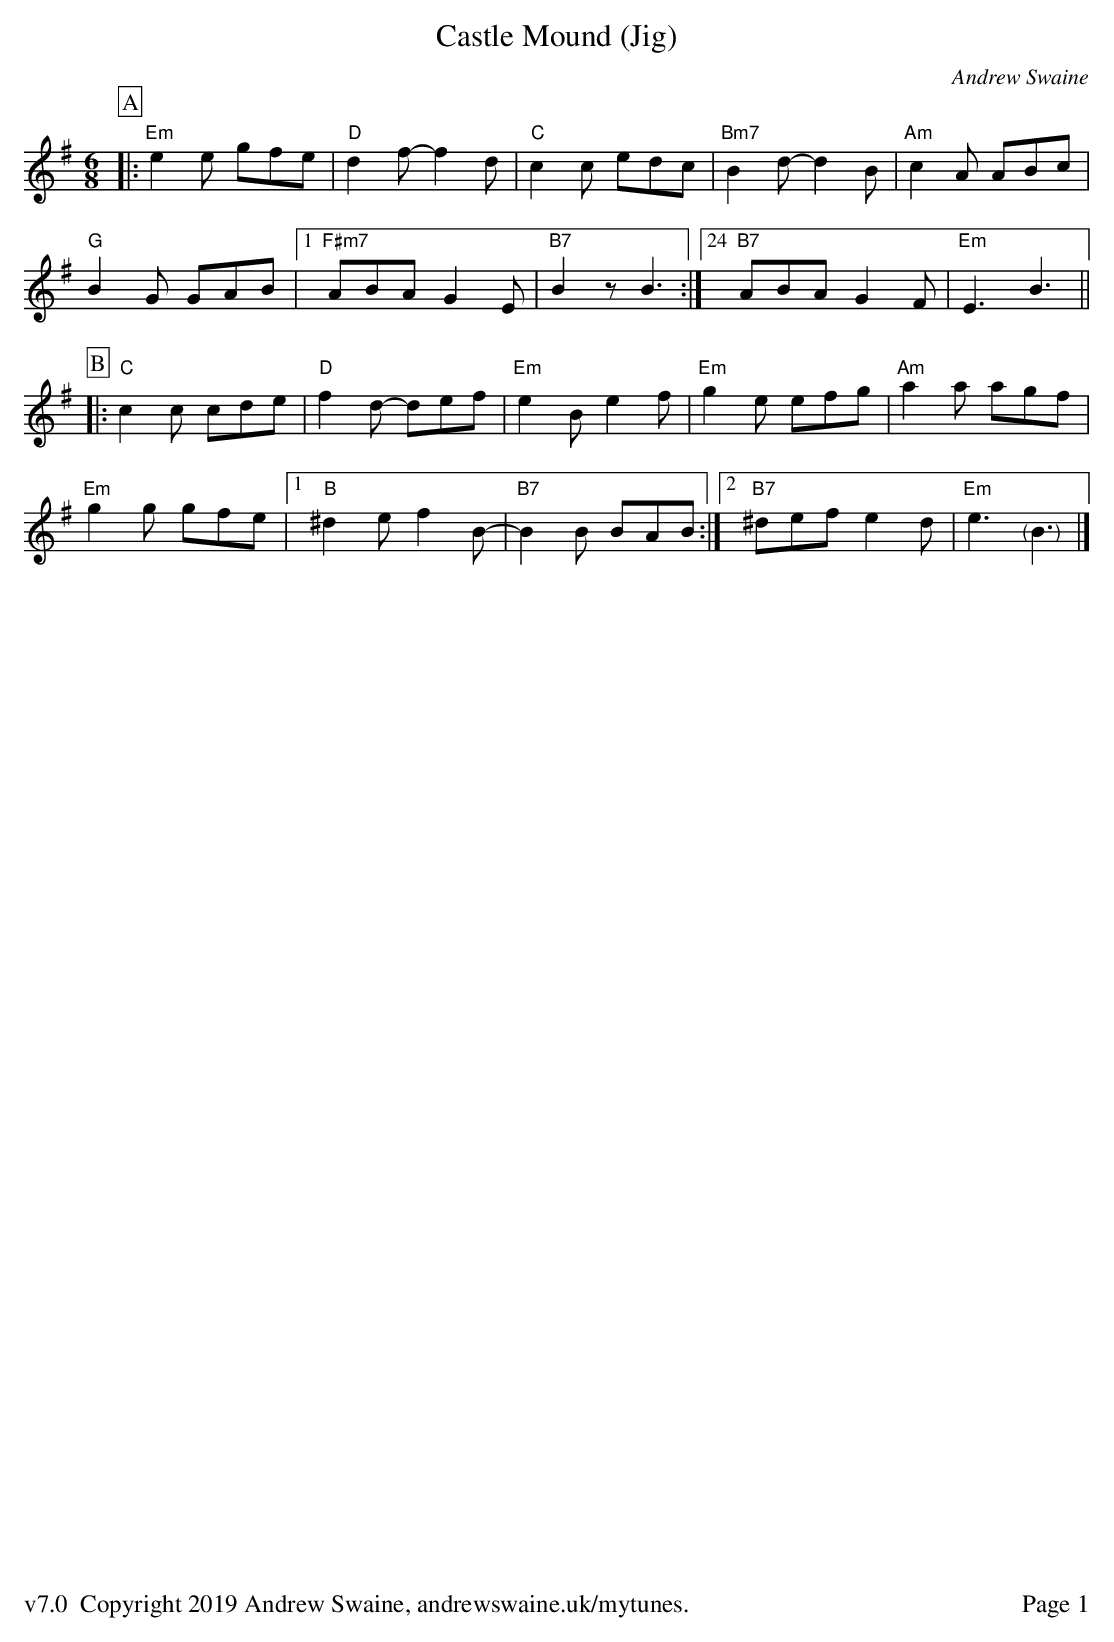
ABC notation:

X:1
T:Castle Mound (Jig)
C:Andrew Swaine
M:6/8
L:1/8
K:G
P:A
|:"Em"e2e gfe|"D"d2f- f2d|"C"c2c edc|"Bm7"B2d- d2B|"Am"c2A ABc|
"G"B2G GAB|[1 "F#m7"ABA G2E|"B7"B2z B3:|24 "B7"ABA G2F|"Em"E3 B3||
P:B
|: "C"c2c cde|"D"f2d- def|"Em"e2B e2f|"Em"g2e efg|"Am"a2a agf|
"Em"g2g gfe|1 "B"^d2e f2B-|"B7"B2B BAB:|2 "B7"^def e2d|"Em"e3 "<("">)"B3|]
